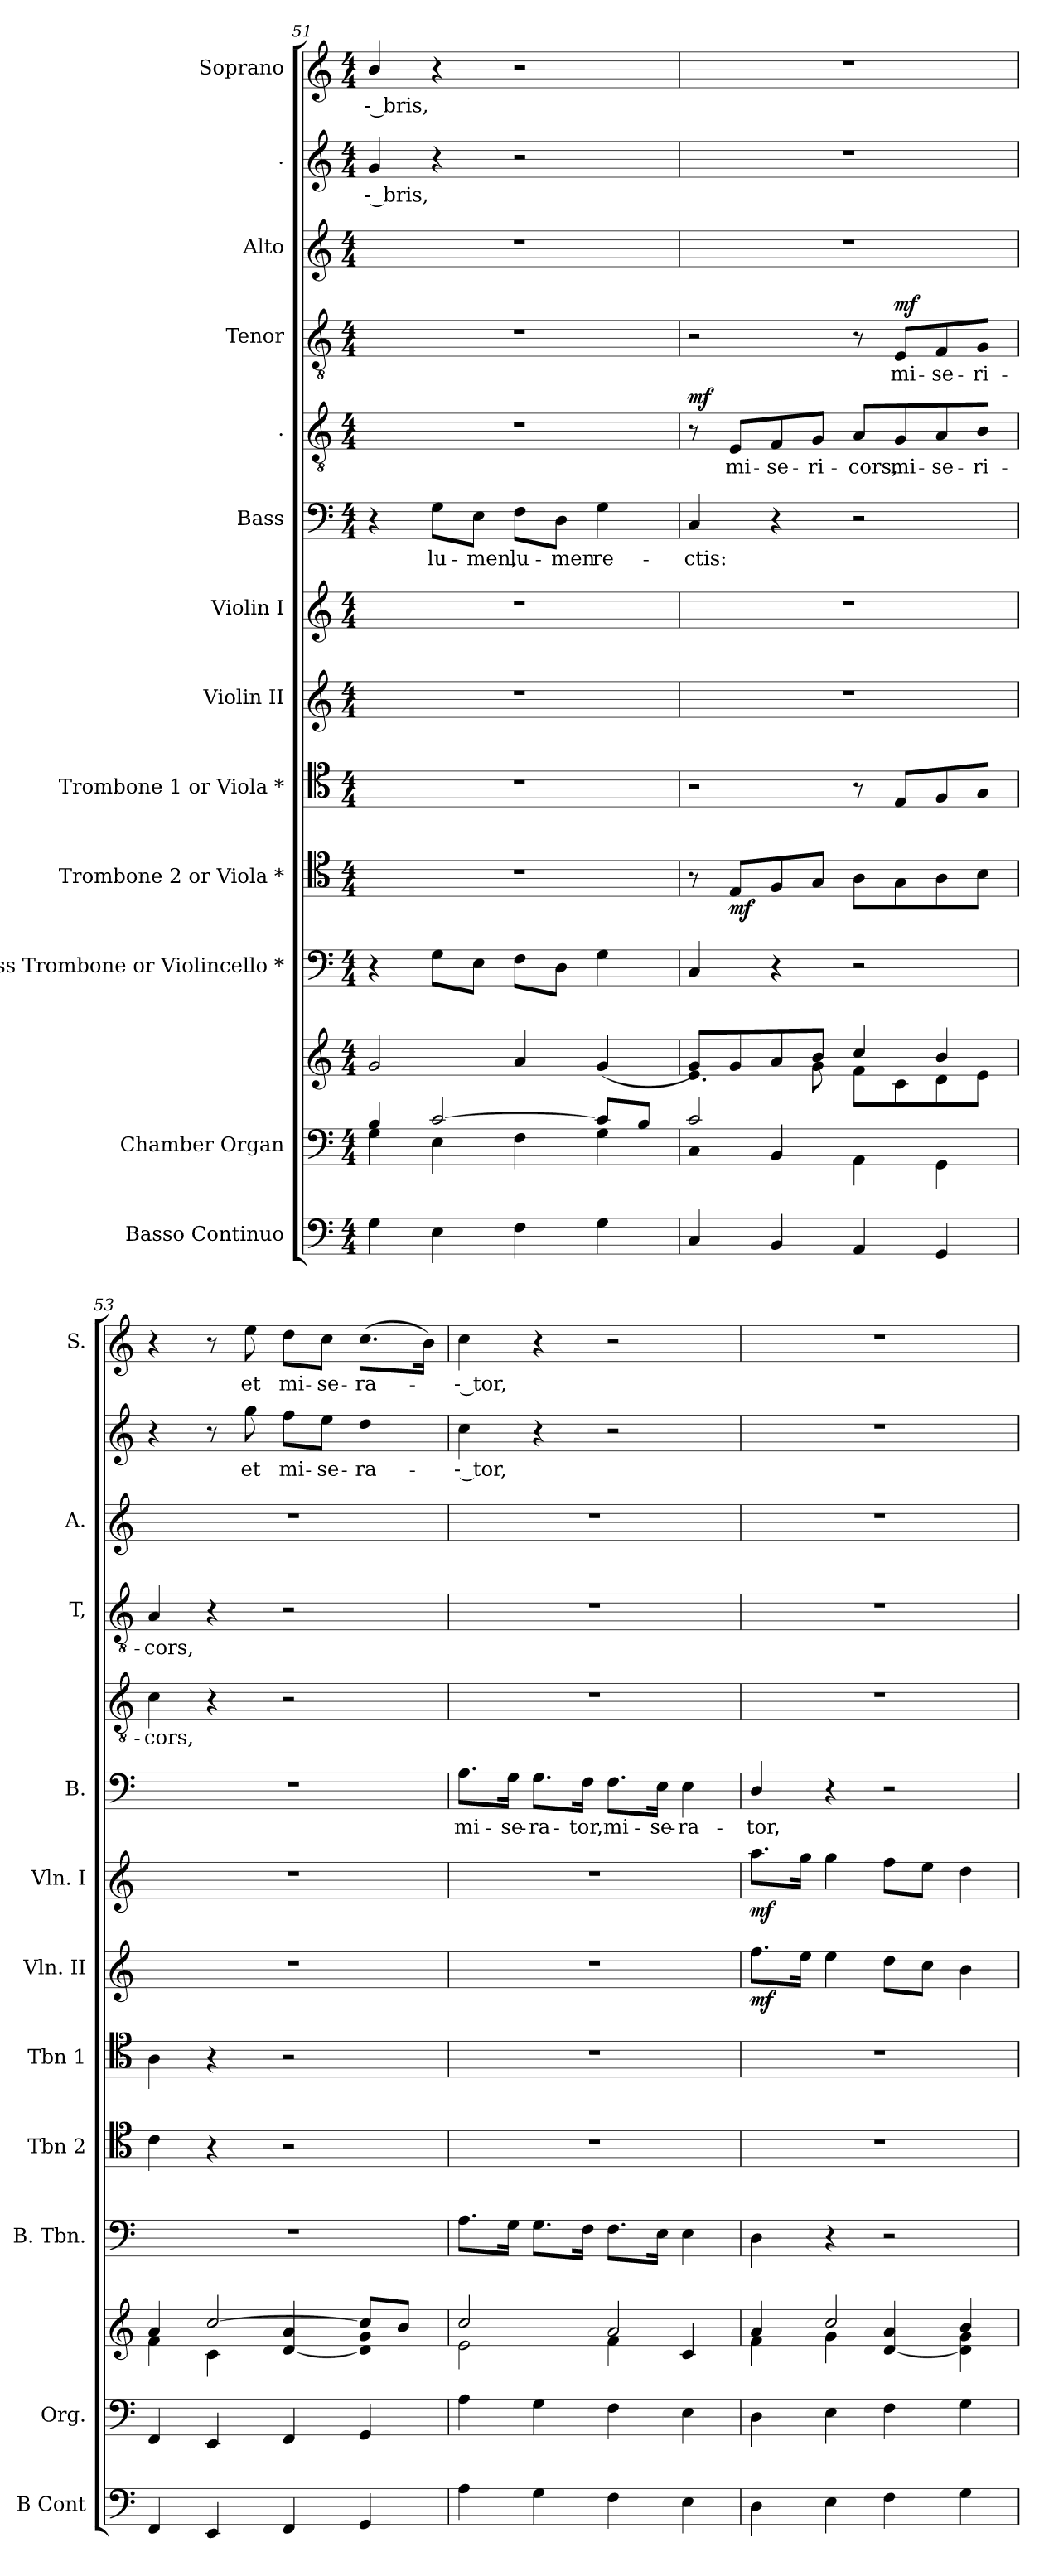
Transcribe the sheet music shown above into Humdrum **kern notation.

**kern	**kern	**kern	**kern	**kern	**dynam	**kern	**kern	**dynam	**kern	**dynam	**kern	**text	**kern	**text	**dynam	**kern	**text	**dynam	**kern	**kern	**text	**kern	**text
*part13	*part12	*part12	*part11	*part10	*part10	*part9	*part8	*part8	*part7	*part7	*part6	*part6	*part5	*part5	*part5	*part4	*part4	*part4	*part3	*part2	*part2	*part1	*part1
*staff14	*staff13	*staff12	*staff11	*staff10	*staff10	*staff9	*staff8	*staff8	*staff7	*staff7	*staff6	*staff6	*staff5	*staff5	*staff5	*staff4	*staff4	*staff4	*staff3	*staff2	*staff2	*staff1	*staff1
*I"Basso  Continuo	*I"Chamber  Organ	*	*I"Bass Trombone or Violincello *	*I"Trombone 2 or Viola *	*	*I"Trombone 1 or Viola *	*I"Violin II	*	*I"Violin I	*	*I"Bass	*	*I".	*	*	*I"Tenor	*	*	*I"Alto	*I".	*	*I"Soprano	*
*I'B Cont	*I'Org.	*	*I'B. Tbn.	*I'Tbn 2	*	*I'Tbn 1	*I'Vln. II	*	*I'Vln. I	*	*I'B.	*	*	*	*	*I'T,	*	*	*I'A.	*	*	*I'S.	*
!!LO:PB:g=z
*clefF4	*clefF4	*clefG2	*clefF4	*clefC4	*	*clefC4	*clefG2	*	*clefG2	*	*clefF4	*	*clefGv2	*	*	*clefGv2	*	*	*clefG2	*clefG2	*	*clefG2	*
*ITrd7c12	*	*	*	*	*	*	*	*	*	*	*	*	*ITrd7c12	*	*	*ITrd7c12	*	*	*	*	*	*	*
*k[]	*k[]	*k[]	*k[]	*k[]	*	*k[]	*k[]	*	*k[]	*	*k[]	*	*k[]	*	*	*k[]	*	*	*k[]	*k[]	*	*k[]	*
*M4/4	*M4/4	*M4/4	*M4/4	*M4/4	*	*M4/4	*M4/4	*	*M4/4	*	*M4/4	*	*M4/4	*	*	*M4/4	*	*	*M4/4	*M4/4	*	*M4/4	*
=51	=51	=51	=51	=51	=51	=51	=51	=51	=51	=51	=51	=51	=51	=51	=51	=51	=51	=51	=51	=51	=51	=51	=51
*	*^	*	*	*	*	*	*	*	*	*	*	*	*	*	*	*	*	*	*	*	*	*	*
!	!	!	!	!	!	!	!	!	!	!	!	!	!	!	!	!	!	!	!	!	!	!LO:LY:b	!	!LO:LY:b
4GG\	4B/	4G\	2g/	4r	1r	.	1r	1r	.	1r	.	4r	.	1r	.	.	1r	.	.	1r	4g/	-- bris,	4b/	-- bris,
!	!	!	!	!	!	!	!	!	!	!	!	!	!LO:LY:b	!	!	!	!	!	!	!	!	!	!	!
4EE\	[2c/	4E\	.	8G\L	.	.	.	.	.	.	.	8G\L	lu-	.	.	.	.	.	.	.	4r	.	4r	.
!	!	!	!	!	!	!	!	!	!	!	!	!	!LO:LY:b	!	!	!	!	!	!	!	!	!	!	!
.	.	.	.	8E\J	.	.	.	.	.	.	.	8E\J	-men,	.	.	.	.	.	.	.	.	.	.	.
!	!	!	!	!	!	!	!	!	!	!	!	!	!LO:LY:b	!	!	!	!	!	!	!	!	!	!	!
4FF\	.	4F\	4a/	8F\L	.	.	.	.	.	.	.	8F\L	lu-	.	.	.	.	.	.	.	2r	.	2r	.
!	!	!	!	!	!	!	!	!	!	!	!	!	!LO:LY:b	!	!	!	!	!	!	!	!	!	!	!
.	.	.	.	8D\J	.	.	.	.	.	.	.	8D\J	-men	.	.	.	.	.	.	.	.	.	.	.
!	!	!	!	!	!	!	!	!	!	!	!	!	!LO:LY:b	!	!	!	!	!	!	!	!	!	!	!
4GG\	8c/L]	4G\	(<4g/	4G\	.	.	.	.	.	.	.	4G\	re-	.	.	.	.	.	.	.	.	.	.	.
.	8B/J	.	.	.	.	.	.	.	.	.	.	.	.	.	.	.	.	.	.	.	.	.	.	.
=52	=52	=52	=52	=52	=52	=52	=52	=52	=52	=52	=52	=52	=52	=52	=52	=52	=52	=52	=52	=52	=52	=52	=52	=52
*	*	*	*^	*	*	*	*	*	*	*	*	*	*	*	*	*	*	*	*	*	*	*	*	*
!	!	!	!	!	!	!	!	!	!	!	!	!	!	!LO:LY:b	!	!	!LO:DY:b	!	!	!	!	!	!	!	!
4CC/	2c/	4C\	8g/L)	4.e\	4C/	8r	.	2r	1r	.	1r	.	4C/	-ctis:	8r	.	mf	2r	.	.	1r	1r	.	1r	.
!	!	!	!	!	!	!	!LO:DY:b	!	!	!	!	!	!	!	!	!LO:LY:b	!	!	!	!	!	!	!	!	!
.	.	.	8g/	.	.	8E/L	mf	.	.	.	.	.	.	.	8EE/L	mi-	.	.	.	.	.	.	.	.	.
!	!	!	!	!	!	!	!	!	!	!	!	!	!	!	!	!LO:LY:b	!	!	!	!	!	!	!	!	!
4BBB/	.	4BB/	8a/	.	4r	8F/	.	.	.	.	.	.	4r	.	8FF/	-se-	.	.	.	.	.	.	.	.	.
!	!	!	!	!	!	!	!	!	!	!	!	!	!	!	!	!LO:LY:b	!	!	!	!	!	!	!	!	!
.	.	.	8b/J	8g\	.	8G/J	.	.	.	.	.	.	.	.	8GG/J	-ri-	.	.	.	.	.	.	.	.	.
!	!	!	!	!	!	!	!	!	!	!	!	!	!	!	!	!LO:LY:b	!	!	!	!	!	!	!	!	!
4AAA/	2ryy	4AA\	4cc/	8f\L	2r	8A\L	.	8r	.	.	.	.	2r	.	8AA/L	-cors,	.	8r	.	.	.	.	.	.	.
!	!	!	!	!	!	!	!	!	!	!	!	!	!	!	!	!LO:LY:b	!	!	!LO:LY:b	!LO:DY:b	!	!	!	!	!
.	.	.	.	8c\	.	8G\	.	8E/L	.	.	.	.	.	.	8GG/	mi-	.	8EE/L	mi-	mf	.	.	.	.	.
!	!	!	!	!	!	!	!	!	!	!	!	!	!	!	!	!LO:LY:b	!	!	!LO:LY:b	!	!	!	!	!	!
4GGG/	.	4GG\	4b/	8d\	.	8A\	.	8F/	.	.	.	.	.	.	8AA/	-se-	.	8FF/	-se-	.	.	.	.	.	.
!	!	!	!	!	!	!	!	!	!	!	!	!	!	!	!	!LO:LY:b	!	!	!LO:LY:b	!	!	!	!	!	!
.	.	.	.	8e\J	.	8B\J	.	8G/J	.	.	.	.	.	.	8BB/J	-ri-	.	8GG/J	-ri-	.	.	.	.	.	.
*	*v	*v	*	*	*	*	*	*	*	*	*	*	*	*	*	*	*	*	*	*	*	*	*	*	*
=53	=53	=53	=53	=53	=53	=53	=53	=53	=53	=53	=53	=53	=53	=53	=53	=53	=53	=53	=53	=53	=53	=53	=53	=53
!	!	!	!	!	!	!	!	!	!	!	!	!	!	!	!LO:LY:b	!	!	!LO:LY:b	!	!	!	!	!	!
4FFF/	4FF/	4a/	4f\	1r	4c\	.	4A\	1r	.	1r	.	1r	.	4C\	-cors,	.	4AA/	-cors,	.	1r	4r	.	4r	.
4EEE/	4EE/	[2cc/	4c\	.	4r	.	4r	.	.	.	.	.	.	4r	.	.	4r	.	.	.	8r	.	8r	.
!	!	!	!	!	!	!	!	!	!	!	!	!	!	!	!	!	!	!	!	!	!	!LO:LY:b	!	!LO:LY:b
.	.	.	.	.	.	.	.	.	.	.	.	.	.	.	.	.	.	.	.	.	8gg\	et	8ee\	et
!	!	!	!	!	!	!	!	!	!	!	!	!	!	!	!	!	!	!	!	!	!	!LO:LY:b	!	!LO:LY:b
4FFF/	4FF/	.	[4d/ 4a/	.	2r	.	2r	.	.	.	.	.	.	2r	.	.	2r	.	.	.	8ff\L	mi-	8dd\L	mi-
!	!	!	!	!	!	!	!	!	!	!	!	!	!	!	!	!	!	!	!	!	!	!LO:LY:b	!	!LO:LY:b
.	.	.	.	.	.	.	.	.	.	.	.	.	.	.	.	.	.	.	.	.	8ee\J	-se-	8cc\J	-se-
!	!	!	!	!	!	!	!	!	!	!	!	!	!	!	!	!	!	!	!	!	!	!LO:LY:b	!	!LO:LY:b
4GGG/	4GG/	8cc/L]	4d\] 4g\	.	.	.	.	.	.	.	.	.	.	.	.	.	.	.	.	.	4dd\	-ra-	(>8.cc\L	-ra-
.	.	8b/J	.	.	.	.	.	.	.	.	.	.	.	.	.	.	.	.	.	.	.	.	.	.
.	.	.	.	.	.	.	.	.	.	.	.	.	.	.	.	.	.	.	.	.	.	.	16b\Jk)	.
!!LO:PB:g=z
=54	=54	=54	=54	=54	=54	=54	=54	=54	=54	=54	=54	=54	=54	=54	=54	=54	=54	=54	=54	=54	=54	=54	=54	=54
!	!	!	!	!	!	!	!	!	!	!	!	!	!LO:LY:b	!	!	!	!	!	!	!	!	!LO:LY:b	!	!LO:LY:b
4AA\	4A\	2cc/	2e\	8.A\L	1r	.	1r	1r	.	1r	.	8.A\L	mi-	1r	.	.	1r	.	.	1r	4cc\	-- tor,	4cc\	-- tor,
!	!	!	!	!	!	!	!	!	!	!	!	!	!LO:LY:b	!	!	!	!	!	!	!	!	!	!	!
.	.	.	.	16G\Jk	.	.	.	.	.	.	.	16G\Jk	-se-	.	.	.	.	.	.	.	.	.	.	.
!	!	!	!	!	!	!	!	!	!	!	!	!	!LO:LY:b	!	!	!	!	!	!	!	!	!	!	!
4GG\	4G\	.	.	8.G\L	.	.	.	.	.	.	.	8.G\L	-ra-	.	.	.	.	.	.	.	4r	.	4r	.
!	!	!	!	!	!	!	!	!	!	!	!	!	!LO:LY:b	!	!	!	!	!	!	!	!	!	!	!
.	.	.	.	16F\Jk	.	.	.	.	.	.	.	16F\Jk	-tor,	.	.	.	.	.	.	.	.	.	.	.
!	!	!	!	!	!	!	!	!	!	!	!	!	!LO:LY:b	!	!	!	!	!	!	!	!	!	!	!
4FF\	4F\	2a/	4f\	8.F\L	.	.	.	.	.	.	.	8.F\L	mi-	.	.	.	.	.	.	.	2r	.	2r	.
!	!	!	!	!	!	!	!	!	!	!	!	!	!LO:LY:b	!	!	!	!	!	!	!	!	!	!	!
.	.	.	.	16E\Jk	.	.	.	.	.	.	.	16E\Jk	-se-	.	.	.	.	.	.	.	.	.	.	.
!	!	!	!	!	!	!	!	!	!	!	!	!	!LO:LY:b	!	!	!	!	!	!	!	!	!	!	!
4EE\	4E\	.	4c/	4E\	.	.	.	.	.	.	.	4E\	-ra-	.	.	.	.	.	.	.	.	.	.	.
=55	=55	=55	=55	=55	=55	=55	=55	=55	=55	=55	=55	=55	=55	=55	=55	=55	=55	=55	=55	=55	=55	=55	=55	=55
!	!	!	!	!	!	!	!	!	!LO:DY:b	!	!LO:DY:b	!	!LO:LY:b	!	!	!	!	!	!	!	!	!	!	!
4DD\	4D\	4a/	4f\	4D\	1r	.	1r	8.ff\L	mf	8.aa\L	mf	4D/	-tor,	1r	.	.	1r	.	.	1r	1r	.	1r	.
.	.	.	.	.	.	.	.	16ee\Jk	.	16gg\Jk	.	.	.	.	.	.	.	.	.	.	.	.	.	.
4EE\	4E\	2cc/	4g\	4r	.	.	.	4ee\	.	4gg\	.	4r	.	.	.	.	.	.	.	.	.	.	.	.
4FF\	4F\	.	[4d/ 4a/	2r	.	.	.	8dd\L	.	8ff\L	.	2r	.	.	.	.	.	.	.	.	.	.	.	.
.	.	.	.	.	.	.	.	8cc\J	.	8ee\J	.	.	.	.	.	.	.	.	.	.	.	.	.	.
4GG\	4G\	4b/	4d\] 4g\	.	.	.	.	4b\	.	4dd\	.	.	.	.	.	.	.	.	.	.	.	.	.	.
*	*	*v	*v	*	*	*	*	*	*	*	*	*	*	*	*	*	*	*	*	*	*	*	*	*
=	=	=	=	=	=	=	=	=	=	=	=	=	=	=	=	=	=	=	=	=	=	=	=
*-	*-	*-	*-	*-	*-	*-	*-	*-	*-	*-	*-	*-	*-	*-	*-	*-	*-	*-	*-	*-	*-	*-	*-
